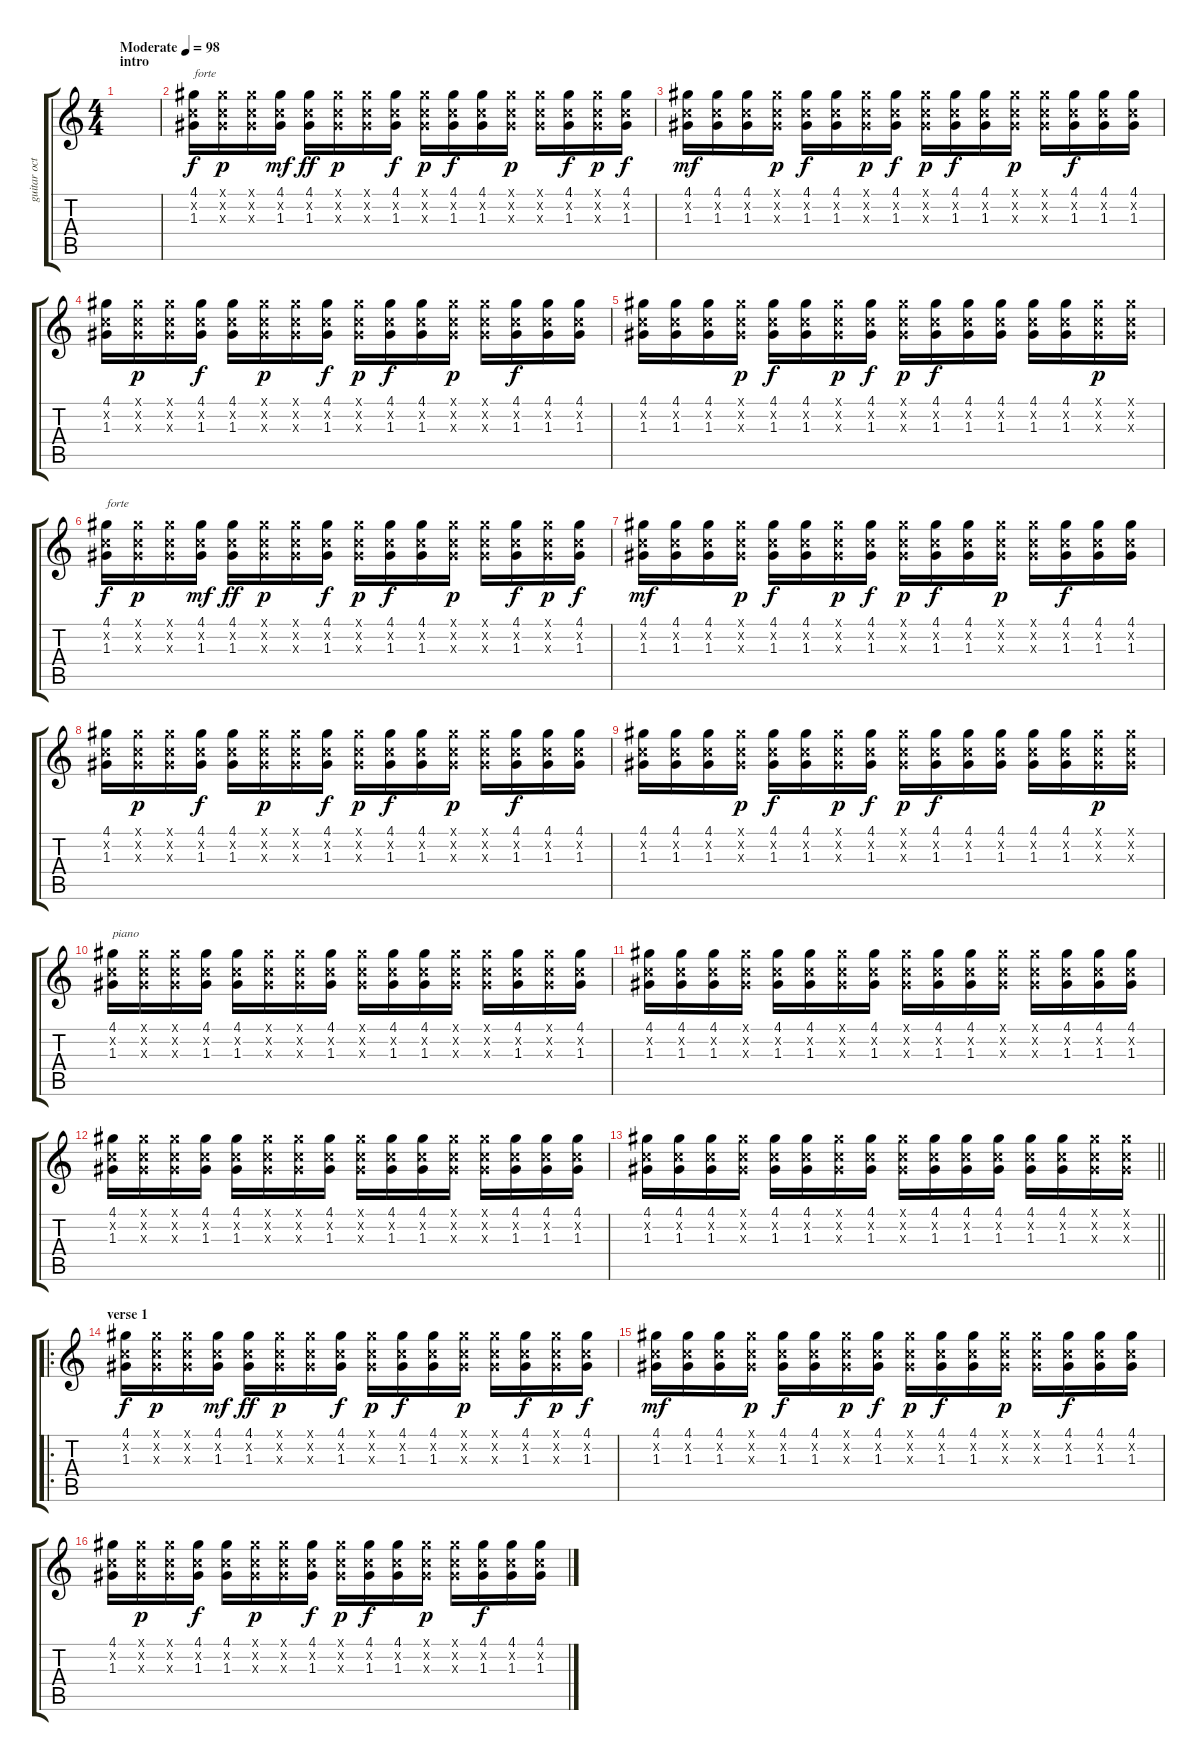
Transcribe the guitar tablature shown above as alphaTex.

\track ("guitar octav" "guitar oct") {instrument electricguitarclean}
\staff {score tabs}
\tuning (E4 B3 G3 D3 A2 E2) {hide}
\ts (4 4)
\section ("" "intro ")
\tempo (98 "Moderate")
\clef g2
\ks c
|
(4.1 1.2{x} 1.3).16{txt "forte"} (4.1{x} 1.2{x} 1.3{x}).16{dy p} (4.1{x} 1.2{x} 1.3{x}).16 (4.1 1.2{x} 1.3).16{dy mf} (4.1 1.2{x} 1.3).16{dy ff} (4.1{x} 1.2{x} 1.3{x}).16{dy p} (4.1{x} 1.2{x} 1.3{x}).16 (4.1 1.2{x} 1.3).16{dy f} (4.1{x} 1.2{x} 1.3{x}).16{dy p} (4.1 1.2{x} 1.3).16{dy f} (4.1 1.2{x} 1.3).16 (4.1{x} 1.2{x} 1.3{x}).16{dy p} (4.1{x} 1.2{x} 1.3{x}).16 (4.1 1.2{x} 1.3).16{dy f} (4.1{x} 1.2{x} 1.3{x}).16{dy p} (4.1 1.2{x} 1.3).16{dy f} |
(4.1 1.2{x} 1.3).16{dy mf} (4.1 1.2{x} 1.3).16 (4.1 1.2{x} 1.3).16 (4.1{x} 1.2{x} 1.3{x}).16{dy p} (4.1 1.2{x} 1.3).16{dy f} (4.1 1.2{x} 1.3).16 (4.1{x} 1.2{x} 1.3{x}).16{dy p} (4.1 1.2{x} 1.3).16{dy f} (4.1{x} 1.2{x} 1.3{x}).16{dy p} (4.1 1.2{x} 1.3).16{dy f} (4.1 1.2{x} 1.3).16 (4.1{x} 1.2{x} 1.3{x}).16{dy p} (4.1{x} 1.2{x} 1.3{x}).16 (4.1 1.2{x} 1.3).16{dy f} (4.1 1.2{x} 1.3).16 (4.1 1.2{x} 1.3).16 |
(4.1 1.2{x} 1.3).16 (4.1{x} 1.2{x} 1.3{x}).16{dy p} (4.1{x} 1.2{x} 1.3{x}).16 (4.1 1.2{x} 1.3).16{dy f} (4.1 1.2{x} 1.3).16 (4.1{x} 1.2{x} 1.3{x}).16{dy p} (4.1{x} 1.2{x} 1.3{x}).16 (4.1 1.2{x} 1.3).16{dy f} (4.1{x} 1.2{x} 1.3{x}).16{dy p} (4.1 1.2{x} 1.3).16{dy f} (4.1 1.2{x} 1.3).16 (4.1{x} 1.2{x} 1.3{x}).16{dy p} (4.1{x} 1.2{x} 1.3{x}).16 (4.1 1.2{x} 1.3).16{dy f} (4.1 1.2{x} 1.3).16 (4.1 1.2{x} 1.3).16 |
(4.1 1.2{x} 1.3).16 (4.1 1.2{x} 1.3).16 (4.1 1.2{x} 1.3).16 (4.1{x} 1.2{x} 1.3{x}).16{dy p} (4.1 1.2{x} 1.3).16{dy f} (4.1 1.2{x} 1.3).16 (4.1{x} 1.2{x} 1.3{x}).16{dy p} (4.1 1.2{x} 1.3).16{dy f} (4.1{x} 1.2{x} 1.3{x}).16{dy p} (4.1 1.2{x} 1.3).16{dy f} (4.1 1.2{x} 1.3).16 (4.1 1.2{x} 1.3).16 (4.1 1.2{x} 1.3).16 (4.1 1.2{x} 1.3).16 (4.1{x} 1.2{x} 1.3{x}).16{dy p} (4.1{x} 1.2{x} 1.3{x}).16 |
(4.1 1.2{x} 1.3).16{txt "forte" dy f} (4.1{x} 1.2{x} 1.3{x}).16{dy p} (4.1{x} 1.2{x} 1.3{x}).16 (4.1 1.2{x} 1.3).16{dy mf} (4.1 1.2{x} 1.3).16{dy ff} (4.1{x} 1.2{x} 1.3{x}).16{dy p} (4.1{x} 1.2{x} 1.3{x}).16 (4.1 1.2{x} 1.3).16{dy f} (4.1{x} 1.2{x} 1.3{x}).16{dy p} (4.1 1.2{x} 1.3).16{dy f} (4.1 1.2{x} 1.3).16 (4.1{x} 1.2{x} 1.3{x}).16{dy p} (4.1{x} 1.2{x} 1.3{x}).16 (4.1 1.2{x} 1.3).16{dy f} (4.1{x} 1.2{x} 1.3{x}).16{dy p} (4.1 1.2{x} 1.3).16{dy f} |
(4.1 1.2{x} 1.3).16{dy mf} (4.1 1.2{x} 1.3).16 (4.1 1.2{x} 1.3).16 (4.1{x} 1.2{x} 1.3{x}).16{dy p} (4.1 1.2{x} 1.3).16{dy f} (4.1 1.2{x} 1.3).16 (4.1{x} 1.2{x} 1.3{x}).16{dy p} (4.1 1.2{x} 1.3).16{dy f} (4.1{x} 1.2{x} 1.3{x}).16{dy p} (4.1 1.2{x} 1.3).16{dy f} (4.1 1.2{x} 1.3).16 (4.1{x} 1.2{x} 1.3{x}).16{dy p} (4.1{x} 1.2{x} 1.3{x}).16 (4.1 1.2{x} 1.3).16{dy f} (4.1 1.2{x} 1.3).16 (4.1 1.2{x} 1.3).16 |
(4.1 1.2{x} 1.3).16 (4.1{x} 1.2{x} 1.3{x}).16{dy p} (4.1{x} 1.2{x} 1.3{x}).16 (4.1 1.2{x} 1.3).16{dy f} (4.1 1.2{x} 1.3).16 (4.1{x} 1.2{x} 1.3{x}).16{dy p} (4.1{x} 1.2{x} 1.3{x}).16 (4.1 1.2{x} 1.3).16{dy f} (4.1{x} 1.2{x} 1.3{x}).16{dy p} (4.1 1.2{x} 1.3).16{dy f} (4.1 1.2{x} 1.3).16 (4.1{x} 1.2{x} 1.3{x}).16{dy p} (4.1{x} 1.2{x} 1.3{x}).16 (4.1 1.2{x} 1.3).16{dy f} (4.1 1.2{x} 1.3).16 (4.1 1.2{x} 1.3).16 |
(4.1 1.2{x} 1.3).16 (4.1 1.2{x} 1.3).16 (4.1 1.2{x} 1.3).16 (4.1{x} 1.2{x} 1.3{x}).16{dy p} (4.1 1.2{x} 1.3).16{dy f} (4.1 1.2{x} 1.3).16 (4.1{x} 1.2{x} 1.3{x}).16{dy p} (4.1 1.2{x} 1.3).16{dy f} (4.1{x} 1.2{x} 1.3{x}).16{dy p} (4.1 1.2{x} 1.3).16{dy f} (4.1 1.2{x} 1.3).16 (4.1 1.2{x} 1.3).16 (4.1 1.2{x} 1.3).16 (4.1 1.2{x} 1.3).16 (4.1{x} 1.2{x} 1.3{x}).16{dy p} (4.1{x} 1.2{x} 1.3{x}).16 |
(4.1 1.2{x} 1.3).16{txt "piano"} (4.1{x} 1.2{x} 1.3{x}).16 (4.1{x} 1.2{x} 1.3{x}).16 (4.1 1.2{x} 1.3).16 (4.1 1.2{x} 1.3).16 (4.1{x} 1.2{x} 1.3{x}).16 (4.1{x} 1.2{x} 1.3{x}).16 (4.1 1.2{x} 1.3).16 (4.1{x} 1.2{x} 1.3{x}).16 (4.1 1.2{x} 1.3).16 (4.1 1.2{x} 1.3).16 (4.1{x} 1.2{x} 1.3{x}).16 (4.1{x} 1.2{x} 1.3{x}).16 (4.1 1.2{x} 1.3).16 (4.1{x} 1.2{x} 1.3{x}).16 (4.1 1.2{x} 1.3).16 |
(4.1 1.2{x} 1.3).16 (4.1 1.2{x} 1.3).16 (4.1 1.2{x} 1.3).16 (4.1{x} 1.2{x} 1.3{x}).16 (4.1 1.2{x} 1.3).16 (4.1 1.2{x} 1.3).16 (4.1{x} 1.2{x} 1.3{x}).16 (4.1 1.2{x} 1.3).16 (4.1{x} 1.2{x} 1.3{x}).16 (4.1 1.2{x} 1.3).16 (4.1 1.2{x} 1.3).16 (4.1{x} 1.2{x} 1.3{x}).16 (4.1{x} 1.2{x} 1.3{x}).16 (4.1 1.2{x} 1.3).16 (4.1 1.2{x} 1.3).16 (4.1 1.2{x} 1.3).16 |
(4.1 1.2{x} 1.3).16 (4.1{x} 1.2{x} 1.3{x}).16 (4.1{x} 1.2{x} 1.3{x}).16 (4.1 1.2{x} 1.3).16 (4.1 1.2{x} 1.3).16 (4.1{x} 1.2{x} 1.3{x}).16 (4.1{x} 1.2{x} 1.3{x}).16 (4.1 1.2{x} 1.3).16 (4.1{x} 1.2{x} 1.3{x}).16 (4.1 1.2{x} 1.3).16 (4.1 1.2{x} 1.3).16 (4.1{x} 1.2{x} 1.3{x}).16 (4.1{x} 1.2{x} 1.3{x}).16 (4.1 1.2{x} 1.3).16 (4.1 1.2{x} 1.3).16 (4.1 1.2{x} 1.3).16 |
\barLineRight lightlight
(4.1 1.2{x} 1.3).16 (4.1 1.2{x} 1.3).16 (4.1 1.2{x} 1.3).16 (4.1{x} 1.2{x} 1.3{x}).16 (4.1 1.2{x} 1.3).16 (4.1 1.2{x} 1.3).16 (4.1{x} 1.2{x} 1.3{x}).16 (4.1 1.2{x} 1.3).16 (4.1{x} 1.2{x} 1.3{x}).16 (4.1 1.2{x} 1.3).16 (4.1 1.2{x} 1.3).16 (4.1 1.2{x} 1.3).16 (4.1 1.2{x} 1.3).16 (4.1 1.2{x} 1.3).16 (4.1{x} 1.2{x} 1.3{x}).16 (4.1{x} 1.2{x} 1.3{x}).16 |
\ro
\section ("" "verse 1")
(4.1 1.2{x} 1.3).16{dy f} (4.1{x} 1.2{x} 1.3{x}).16{dy p} (4.1{x} 1.2{x} 1.3{x}).16 (4.1 1.2{x} 1.3).16{dy mf} (4.1 1.2{x} 1.3).16{dy ff} (4.1{x} 1.2{x} 1.3{x}).16{dy p} (4.1{x} 1.2{x} 1.3{x}).16 (4.1 1.2{x} 1.3).16{dy f} (4.1{x} 1.2{x} 1.3{x}).16{dy p} (4.1 1.2{x} 1.3).16{dy f} (4.1 1.2{x} 1.3).16 (4.1{x} 1.2{x} 1.3{x}).16{dy p} (4.1{x} 1.2{x} 1.3{x}).16 (4.1 1.2{x} 1.3).16{dy f} (4.1{x} 1.2{x} 1.3{x}).16{dy p} (4.1 1.2{x} 1.3).16{dy f} |
(4.1 1.2{x} 1.3).16{dy mf} (4.1 1.2{x} 1.3).16 (4.1 1.2{x} 1.3).16 (4.1{x} 1.2{x} 1.3{x}).16{dy p} (4.1 1.2{x} 1.3).16{dy f} (4.1 1.2{x} 1.3).16 (4.1{x} 1.2{x} 1.3{x}).16{dy p} (4.1 1.2{x} 1.3).16{dy f} (4.1{x} 1.2{x} 1.3{x}).16{dy p} (4.1 1.2{x} 1.3).16{dy f} (4.1 1.2{x} 1.3).16 (4.1{x} 1.2{x} 1.3{x}).16{dy p} (4.1{x} 1.2{x} 1.3{x}).16 (4.1 1.2{x} 1.3).16{dy f} (4.1 1.2{x} 1.3).16 (4.1 1.2{x} 1.3).16 |
(4.1 1.2{x} 1.3).16 (4.1{x} 1.2{x} 1.3{x}).16{dy p} (4.1{x} 1.2{x} 1.3{x}).16 (4.1 1.2{x} 1.3).16{dy f} (4.1 1.2{x} 1.3).16 (4.1{x} 1.2{x} 1.3{x}).16{dy p} (4.1{x} 1.2{x} 1.3{x}).16 (4.1 1.2{x} 1.3).16{dy f} (4.1{x} 1.2{x} 1.3{x}).16{dy p} (4.1 1.2{x} 1.3).16{dy f} (4.1 1.2{x} 1.3).16 (4.1{x} 1.2{x} 1.3{x}).16{dy p} (4.1{x} 1.2{x} 1.3{x}).16 (4.1 1.2{x} 1.3).16{dy f} (4.1 1.2{x} 1.3).16 (4.1 1.2{x} 1.3).16
